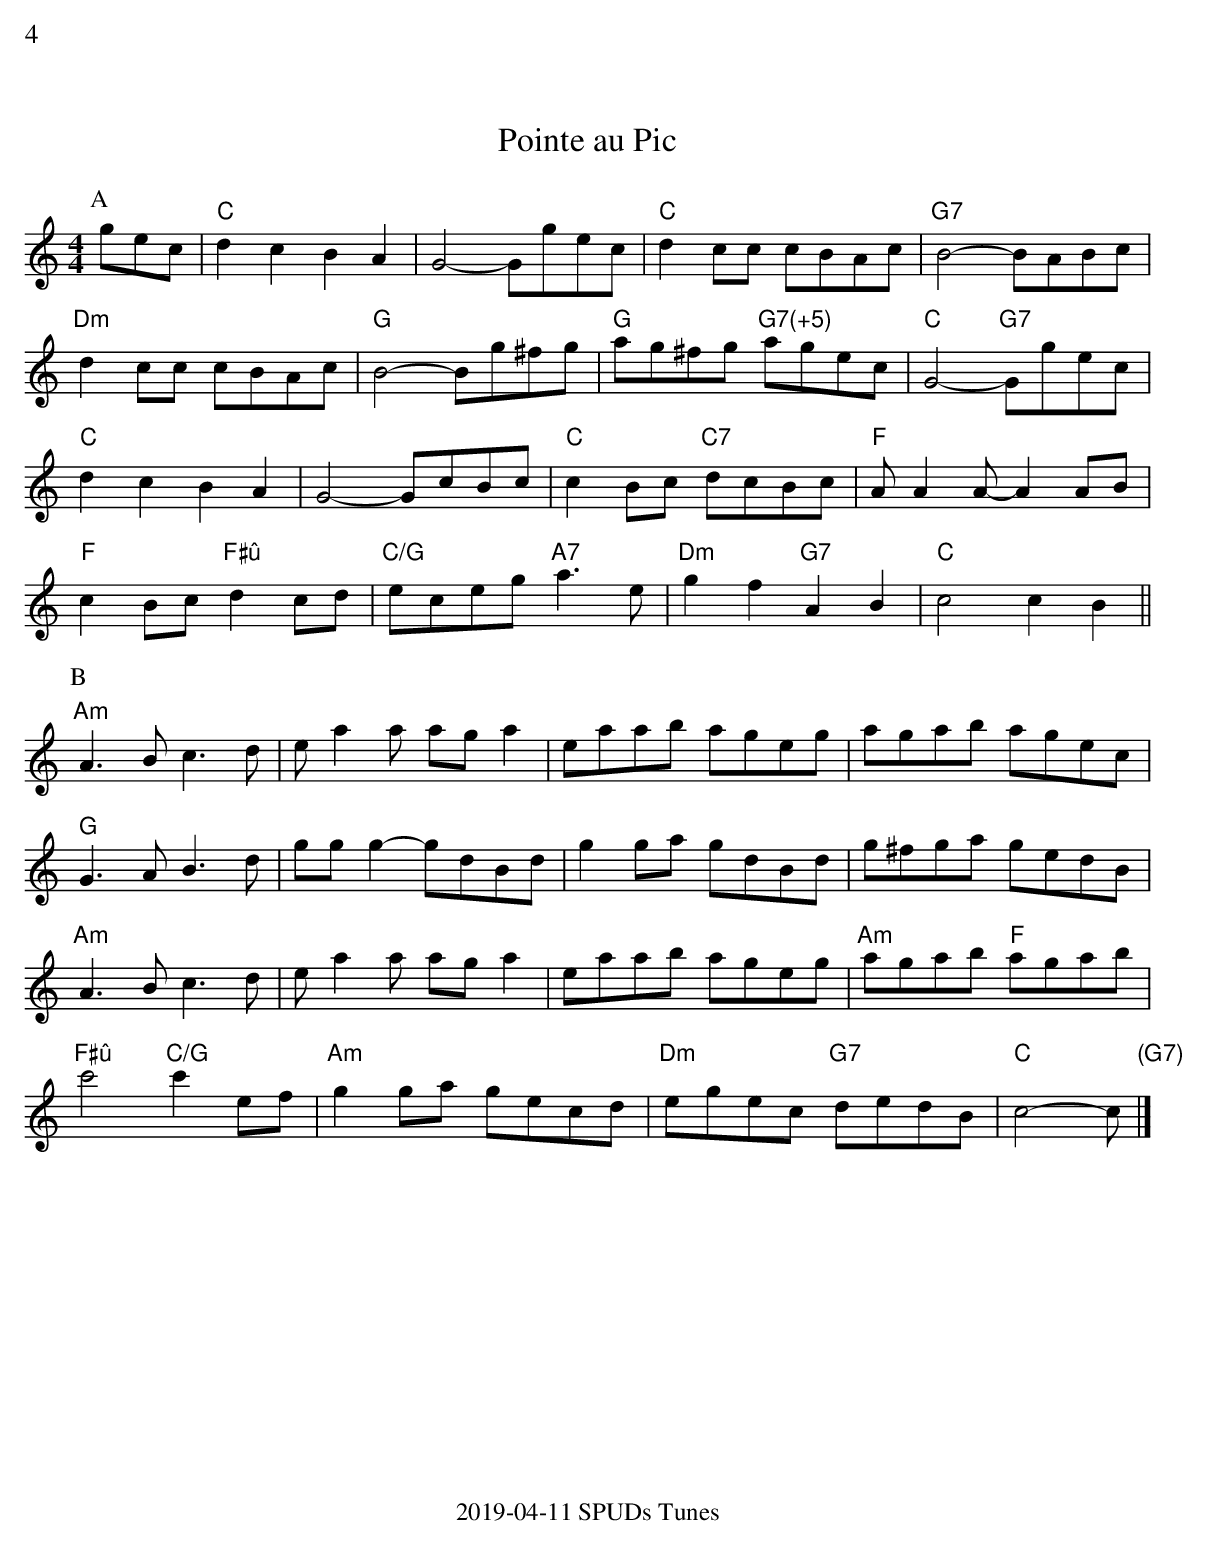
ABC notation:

X:1
%%text 4
T: Pointe au Pic
M: 4/4
K: C
P:A
gec| "C"d2c2 B2A2 |G4-Ggec|"C"d2cc cBAc |"G7"B4-BABc |
"Dm"d2cc cBAc |"G"B4-Bg^fg |"G"ag^fg "G7(+5)"agec |  "C"G4-"G7"Ggec |
"C"d2c2 B2A2 |G4-GcBc | "C"c2Bc "C7"dcBc | "F"A A2 A-A2 AB |
"F"c2Bc "F#û"d2cd | "C/G"eceg "A7"a2>e2 | "Dm"g2f2 "G7"A2B2| "C"c4 c2B2 ||
P:B
"Am"A3B c3d | ea2a aga2 | eaab ageg |agab agec|
"G"G3A B3d |gg g2-gdBd| g2 ga gdBd | g^fga gedB|
"Am"A3B c3d|ea2a aga2 |eaab ageg |"Am"agab "F"agab|
"F#û"c'4 "C/G"c'2 ef | "Am"g2ga gecd | "Dm"egec "G7"dedB | "C"c4 -c"(G7)" |]
